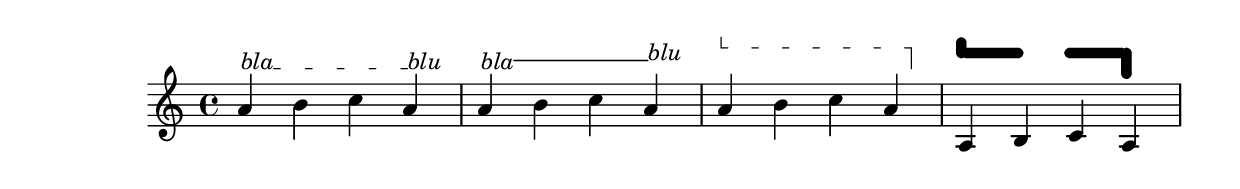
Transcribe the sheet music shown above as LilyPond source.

%% Do not edit this file; it is automatically
%% generated from LSR http://lsr.dsi.unimi.it
%% This file is in the public domain.
\version "2.13.4"

\header {
  lsrtags = "expressive-marks, text, tweaks-and-overrides"

%% Translation of GIT committish: b2d4318d6c53df8469dfa4da09b27c15a374d0ca
  texidoces = "
Las instrucciones @code{\\startTextSpan} y @code{\\stopTextSpan}
permiten la creación de elementos de extensión textuales tan
fácilmente como indicaciones de pedal u
octavaciones. Sobreescribimos ciertas propiedades del objeto
@code{TextSpanner} para modificar su salida.

"
  doctitlees = "Crear elementos de extensión textuales"

  texidoc = "
The @code{\\startTextSpan} and @code{\\stopTextSpan} commands allow the
creation of text spanners as easily as pedal indications or
octavations. Override some properties of the @code{TextSpanner} object
to modify its output.

"
  doctitle = "Creating text spanners"
} % begin verbatim

\paper { ragged-right = ##f }

\relative c'' {
  \override TextSpanner #'(bound-details left text) = #"bla"
  \override TextSpanner #'(bound-details right text) = #"blu"
  a4 \startTextSpan
  b4 c
  a4 \stopTextSpan

  \override TextSpanner #'style = #'line
  \once \override TextSpanner
    #'(bound-details left stencil-align-dir-y) = #CENTER
  a4 \startTextSpan
  b4 c
  a4 \stopTextSpan

  \override TextSpanner #'style = #'dashed-line
  \override TextSpanner #'(bound-details left text) =
    \markup { \draw-line #'(0 . 1) }
  \override TextSpanner #'(bound-details right text) =
    \markup { \draw-line #'(0 . -2) }
  \once \override TextSpanner #'(bound-details right padding) = #-2

  a4 \startTextSpan
  b4 c
  a4 \stopTextSpan

  \set Staff.middleCPosition = #-13
  \override TextSpanner #'dash-period = #10
  \override TextSpanner #'dash-fraction = #0.5
  \override TextSpanner #'thickness = #10
  a4 \startTextSpan
  b4 c
  a4 \stopTextSpan
}
